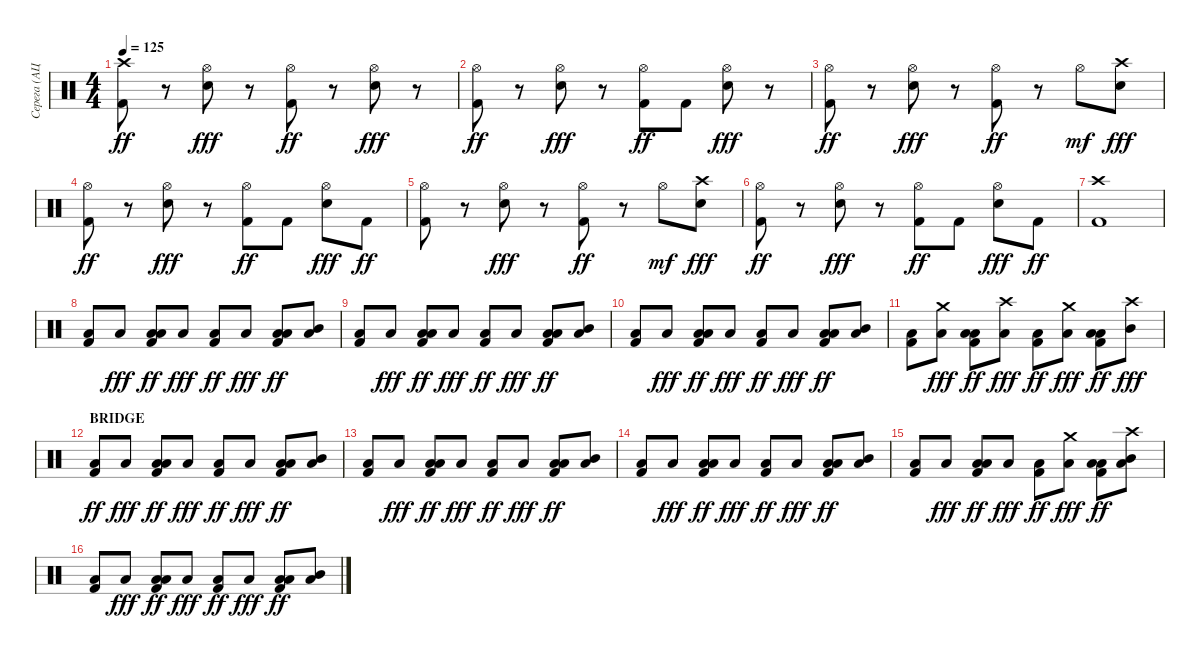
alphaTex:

\track ("Серега (АЦЦКИЙ ДЯТЕЛ)" "Серега (АЦ") {instrument percussion}
\staff {score}
\articulation defaults
\ts (4 4)
\tempo 125
\clef neutral
\ks c
("Crash high (hit)" "Kick (hit) 2").8{dy ff} r.8 ("Hi-Hat (open)" "Electric Snare (hit)").8{dy fff} r.8 ("Hi-Hat (open)" "Kick (hit) 2").8{dy ff} r.8 ("Hi-Hat (open)" "Electric Snare (hit)").8{dy fff} r.8 |
("Hi-Hat (open)" "Kick (hit) 2").8{dy ff} r.8 ("Hi-Hat (open)" "Electric Snare (hit)").8{dy fff} r.8 ("Hi-Hat (open)" "Kick (hit) 2").8{dy ff} "Kick (hit) 2".8 ("Hi-Hat (open)" "Electric Snare (hit)").8{dy fff} r.8 |
("Hi-Hat (open)" "Kick (hit) 2").8{dy ff} r.8 ("Hi-Hat (open)" "Electric Snare (hit)").8{dy fff} r.8 ("Hi-Hat (open)" "Kick (hit) 2").8{dy ff} r.8 "Hi-Hat (open)".8{dy mf} ("Crash high (hit)" "Electric Snare (hit)").8{dy fff} |
("Hi-Hat (open)" "Kick (hit) 2").8{dy ff} r.8 ("Hi-Hat (open)" "Electric Snare (hit)").8{dy fff} r.8 ("Hi-Hat (open)" "Kick (hit) 2").8{dy ff} "Kick (hit) 2".8 ("Hi-Hat (open)" "Electric Snare (hit)").8{dy fff} "Kick (hit) 2".8{dy ff} |
("Hi-Hat (open)" "Kick (hit) 2").8 r.8 ("Hi-Hat (open)" "Electric Snare (hit)").8{dy fff} r.8 ("Hi-Hat (open)" "Kick (hit) 2").8{dy ff} r.8 "Hi-Hat (open)".8{dy mf} ("Crash high (hit)" "Electric Snare (hit)").8{dy fff} |
("Hi-Hat (open)" "Kick (hit) 2").8{dy ff} r.8 ("Hi-Hat (open)" "Electric Snare (hit)").8{dy fff} r.8 ("Hi-Hat (open)" "Kick (hit) 2").8{dy ff} "Kick (hit) 2".8 ("Hi-Hat (open)" "Electric Snare (hit)").8{dy fff} "Kick (hit) 2".8{dy ff} |
("Crash high (hit)" "Kick (hit) 2").1 |
("Low Floor Tom (hit)" "Kick (hit) 2").8 "Low Floor Tom (hit)".8{dy fff} ("Low Tom (hit)" "Low Floor Tom (hit)" "Kick (hit) 2").8{dy ff} "Low Floor Tom (hit)".8{dy fff} ("Low Floor Tom (hit)" "Kick (hit) 2").8{dy ff} "Low Floor Tom (hit)".8{dy fff} ("Low Tom (hit)" "Low Floor Tom (hit)" "Kick (hit) 2").8{dy ff} ("Mid Tom (hit)" "Low Floor Tom (hit)").8 |
("Low Floor Tom (hit)" "Kick (hit) 2").8 "Low Floor Tom (hit)".8{dy fff} ("Low Tom (hit)" "Low Floor Tom (hit)" "Kick (hit) 2").8{dy ff} "Low Floor Tom (hit)".8{dy fff} ("Low Floor Tom (hit)" "Kick (hit) 2").8{dy ff} "Low Floor Tom (hit)".8{dy fff} ("Low Tom (hit)" "Low Floor Tom (hit)" "Kick (hit) 2").8{dy ff} ("Mid Tom (hit)" "Low Floor Tom (hit)").8 |
("Low Floor Tom (hit)" "Kick (hit) 2").8 "Low Floor Tom (hit)".8{dy fff} ("Low Tom (hit)" "Low Floor Tom (hit)" "Kick (hit) 2").8{dy ff} "Low Floor Tom (hit)".8{dy fff} ("Low Floor Tom (hit)" "Kick (hit) 2").8{dy ff} "Low Floor Tom (hit)".8{dy fff} ("Low Tom (hit)" "Low Floor Tom (hit)" "Kick (hit) 2").8{dy ff} ("Mid Tom (hit)" "Low Floor Tom (hit)").8 |
("Low Floor Tom (hit)" "Kick (hit) 2").8 ("Crash medium (hit)" "Low Floor Tom (hit)").8{dy fff} ("Low Tom (hit)" "Low Floor Tom (hit)" "Kick (hit) 2").8{dy ff} ("Crash high (hit)" "Low Floor Tom (hit)").8{dy fff} ("Low Floor Tom (hit)" "Kick (hit) 2").8{dy ff} ("Crash medium (hit)" "Low Floor Tom (hit)").8{dy fff} ("Low Tom (hit)" "Low Floor Tom (hit)" "Kick (hit) 2").8{dy ff} ("Crash high (hit)" "Mid Tom (hit)").8{dy fff} |
\section ("" "BRIDGE")
("Low Floor Tom (hit)" "Kick (hit) 2").8{dy ff} "Low Floor Tom (hit)".8{dy fff} ("Low Tom (hit)" "Low Floor Tom (hit)" "Kick (hit) 2").8{dy ff} "Low Floor Tom (hit)".8{dy fff} ("Low Floor Tom (hit)" "Kick (hit) 2").8{dy ff} "Low Floor Tom (hit)".8{dy fff} ("Low Tom (hit)" "Low Floor Tom (hit)" "Kick (hit) 2").8{dy ff} ("Mid Tom (hit)" "Low Floor Tom (hit)").8 |
("Low Floor Tom (hit)" "Kick (hit) 2").8 "Low Floor Tom (hit)".8{dy fff} ("Low Tom (hit)" "Low Floor Tom (hit)" "Kick (hit) 2").8{dy ff} "Low Floor Tom (hit)".8{dy fff} ("Low Floor Tom (hit)" "Kick (hit) 2").8{dy ff} "Low Floor Tom (hit)".8{dy fff} ("Low Tom (hit)" "Low Floor Tom (hit)" "Kick (hit) 2").8{dy ff} ("Mid Tom (hit)" "Low Floor Tom (hit)").8 |
("Low Floor Tom (hit)" "Kick (hit) 2").8 "Low Floor Tom (hit)".8{dy fff} ("Low Tom (hit)" "Low Floor Tom (hit)" "Kick (hit) 2").8{dy ff} "Low Floor Tom (hit)".8{dy fff} ("Low Floor Tom (hit)" "Kick (hit) 2").8{dy ff} "Low Floor Tom (hit)".8{dy fff} ("Low Tom (hit)" "Low Floor Tom (hit)" "Kick (hit) 2").8{dy ff} ("Mid Tom (hit)" "Low Floor Tom (hit)").8 |
("Low Floor Tom (hit)" "Kick (hit) 2").8 "Low Floor Tom (hit)".8{dy fff} ("Low Tom (hit)" "Low Floor Tom (hit)" "Kick (hit) 2").8{dy ff} "Low Floor Tom (hit)".8{dy fff} ("Low Floor Tom (hit)" "Kick (hit) 2").8{dy ff} ("Crash medium (hit)" "Low Floor Tom (hit)").8{dy fff} ("Low Tom (hit)" "Low Floor Tom (hit)" "Kick (hit) 2").8{dy ff} ("Crash high (hit)" "Mid Tom (hit)" "Low Floor Tom (hit)").8 |
("Low Floor Tom (hit)" "Kick (hit) 2").8 "Low Floor Tom (hit)".8{dy fff} ("Low Tom (hit)" "Low Floor Tom (hit)" "Kick (hit) 2").8{dy ff} "Low Floor Tom (hit)".8{dy fff} ("Low Floor Tom (hit)" "Kick (hit) 2").8{dy ff} "Low Floor Tom (hit)".8{dy fff} ("Low Tom (hit)" "Low Floor Tom (hit)" "Kick (hit) 2").8{dy ff} ("Mid Tom (hit)" "Low Floor Tom (hit)").8
